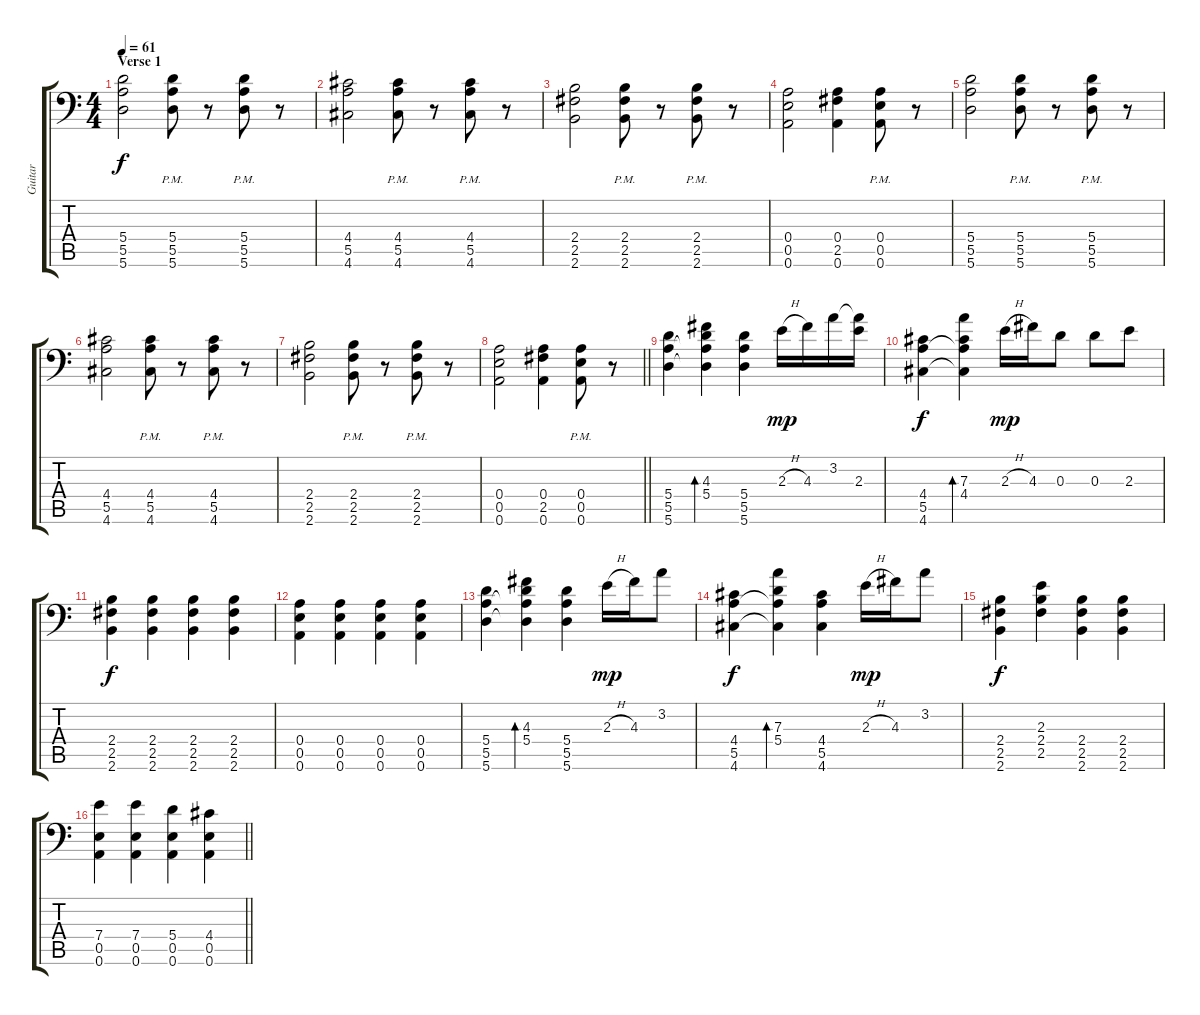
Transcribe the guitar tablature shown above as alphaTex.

\track ("Guitar" "Guitar") {instrument distortionguitar}
\staff {score tabs}
\tuning (B3 Gb3 D3 A2 E2 A1) {hide}
\ts (4 4)
\section ("" "Verse 1")
\tempo 61
\clef f4
\ks c
(5.4 5.5 5.6).2{dy f} (5.4{pm} 5.5{pm} 5.6{pm}).8 r.8 (5.4{pm} 5.5{pm} 5.6{pm}).8 r.8 |
(4.4 5.5 4.6).2 (4.4{pm} 5.5{pm} 4.6{pm}).8 r.8 (4.4{pm} 5.5{pm} 4.6{pm}).8 r.8 |
(2.4 2.5 2.6).2 (2.4{pm} 2.5{pm} 2.6{pm}).8 r.8 (2.4{pm} 2.5{pm} 2.6{pm}).8 r.8 |
(0.4 0.5 0.6).2 (0.4 2.5 0.6).4 (0.4{pm} 0.5{pm} 0.6{pm}).8 r.8 |
(5.4 5.5 5.6).2 (5.4{pm} 5.5{pm} 5.6{pm}).8 r.8 (5.4{pm} 5.5{pm} 5.6{pm}).8 r.8 |
(4.4 5.5 4.6).2 (4.4{pm} 5.5{pm} 4.6{pm}).8 r.8 (4.4{pm} 5.5{pm} 4.6{pm}).8 r.8 |
(2.4 2.5 2.6).2 (2.4{pm} 2.5{pm} 2.6{pm}).8 r.8 (2.4{pm} 2.5{pm} 2.6{pm}).8 r.8 |
\barLineRight lightlight
(0.4 0.5 0.6).2 (0.4 2.5 0.6).4 (0.4{pm} 0.5{pm} 0.6{pm}).8 r.8 |
\section ("" "")
(5.4 5.5 5.6).4 (4.3 5.4 5.5{t} 5.6{t}).4{bd 60} (5.4 5.5 5.6).4 2.3{h}.16{dy mp} 4.3.16 3.2.16 (3.2{t} 2.3).16 |
(4.4 5.5 4.6).4{dy f} (7.3 4.4 5.5{t} 4.6{t}).4{bd 60} 2.3{h}.16{dy mp} 4.3.16 0.3.8 0.3.8 2.3.8 |
(2.4 2.5 2.6).4{dy f} (2.4 2.5 2.6).4 (2.4 2.5 2.6).4 (2.4 2.5 2.6).4 |
(0.4 0.5 0.6).4 (0.4 0.5 0.6).4 (0.4 0.5 0.6).4 (0.4 0.5 0.6).4 |
(5.4 5.5 5.6).4 (4.3 5.4 5.5{t} 5.6{t}).4{bd 60} (5.4 5.5 5.6).4 2.3{h}.16{dy mp} 4.3.16 3.2.8 |
(4.4 5.5 4.6).4{dy f} (7.3 5.4 5.5{t} 4.6{t}).4{bd 60} (4.4 5.5 4.6).4 2.3{h}.16{dy mp} 4.3.16 3.2.8 |
(2.4 2.5 2.6).4{dy f} (2.3 2.4 2.5).4 (2.4 2.5 2.6).4 (2.4 2.5 2.6).4 |
\barLineRight lightlight
(7.4 0.5 0.6).4 (7.4 0.5 0.6).4 (5.4 0.5 0.6).4 (4.4 0.5 0.6).4
